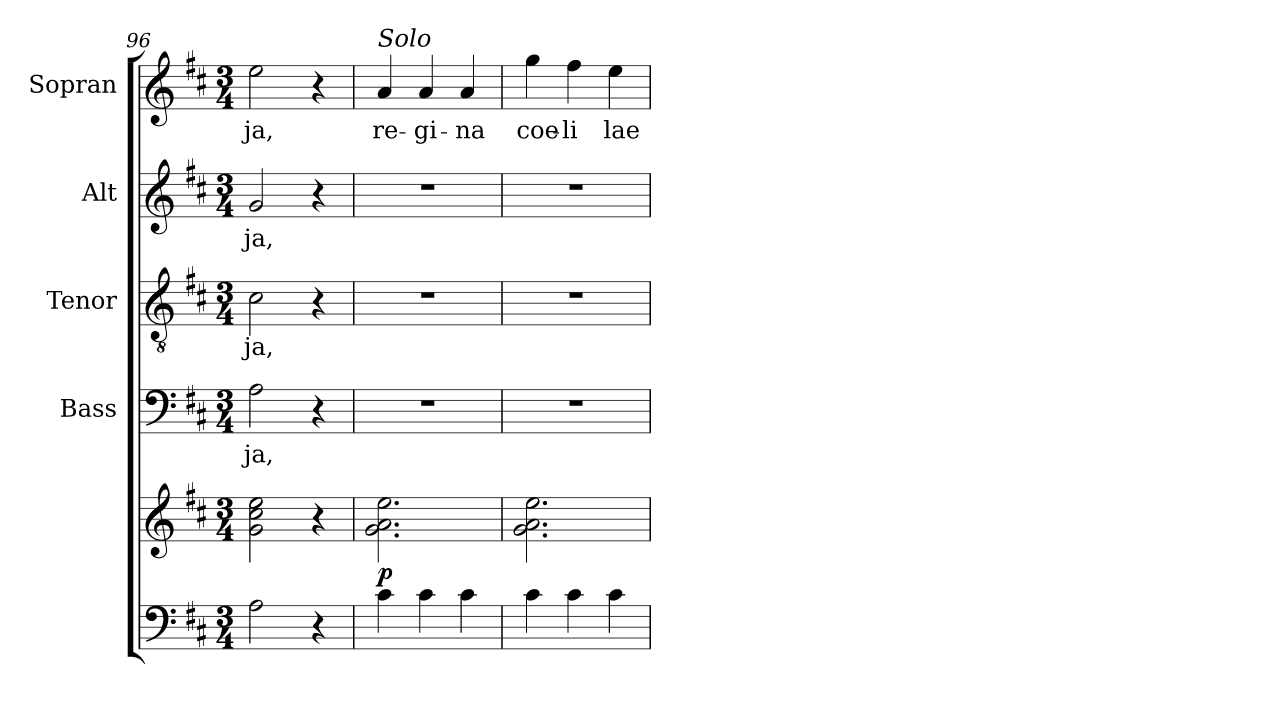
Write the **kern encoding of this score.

**kern	**kern	**dynam	**kern	**text	**kern	**text	**kern	**text	**kern	**text
*part5	*part5	*part5	*part4	*part4	*part3	*part3	*part2	*part2	*part1	*part1
*staff6	*staff5	*staff5/6	*staff4	*staff4	*staff3	*staff3	*staff2	*staff2	*staff1	*staff1
*	*	*	*I"Bass	*	*I"Tenor	*	*I"Alt	*	*I"Sopran	*
*	*	*	*I'B.	*	*I'T.	*	*I'A.	*	*I'S.	*
*clefF4	*clefG2	*	*clefF4	*	*clefGv2	*	*clefG2	*	*clefG2	*
*k[f#c#]	*k[f#c#]	*	*k[f#c#]	*	*k[f#c#]	*	*k[f#c#]	*	*k[f#c#]	*
*D:	*D:	*	*D:	*	*D:	*	*D:	*	*D:	*
*M3/4	*M3/4	*	*M3/4	*	*M3/4	*	*M3/4	*	*M3/4	*
=96	=96	=96	=96	=96	=96	=96	=96	=96	=96	=96
!	!	!	!	!LO:LY:b	!	!LO:LY:b	!	!LO:LY:b	!	!LO:LY:b
2A\	2g\ 2cc#\ 2ee\	.	2A\	-ja,	2c#\	-ja,	2g/	-ja,	2ee\	-ja,
4r	4r	.	4r	.	4r	.	4r	.	4r	.
=97	=97	=97	=97	=97	=97	=97	=97	=97	=97	=97
!	!	!	!	!	!	!	!	!	!LO:TX:a:i:t=Solo	!
!	!	!LO:DY:a=2	!	!	!	!	!	!	!	!LO:LY:b
4c#\	2.g\ 2.a\ 2.ee\	p	2.r	.	2.r	.	2.r	.	4a/	re-
!	!	!	!	!	!	!	!	!	!	!LO:LY:b
4c#\	.	.	.	.	.	.	.	.	4a/	-gi-
!	!	!	!	!	!	!	!	!	!	!LO:LY:b
4c#\	.	.	.	.	.	.	.	.	4a/	-na
=98	=98	=98	=98	=98	=98	=98	=98	=98	=98	=98
!	!	!	!	!	!	!	!	!	!	!LO:LY:b
4c#\	2.g\ 2.a\ 2.ee\	.	2.r	.	2.r	.	2.r	.	4gg\	coe-
!	!	!	!	!	!	!	!	!	!	!LO:LY:b
4c#\	.	.	.	.	.	.	.	.	4ff#\	-li
!	!	!	!	!	!	!	!	!	!	!LO:LY:b
4c#\	.	.	.	.	.	.	.	.	4ee\	lae-
=	=	=	=	=	=	=	=	=	=	=
*-	*-	*-	*-	*-	*-	*-	*-	*-	*-	*-
